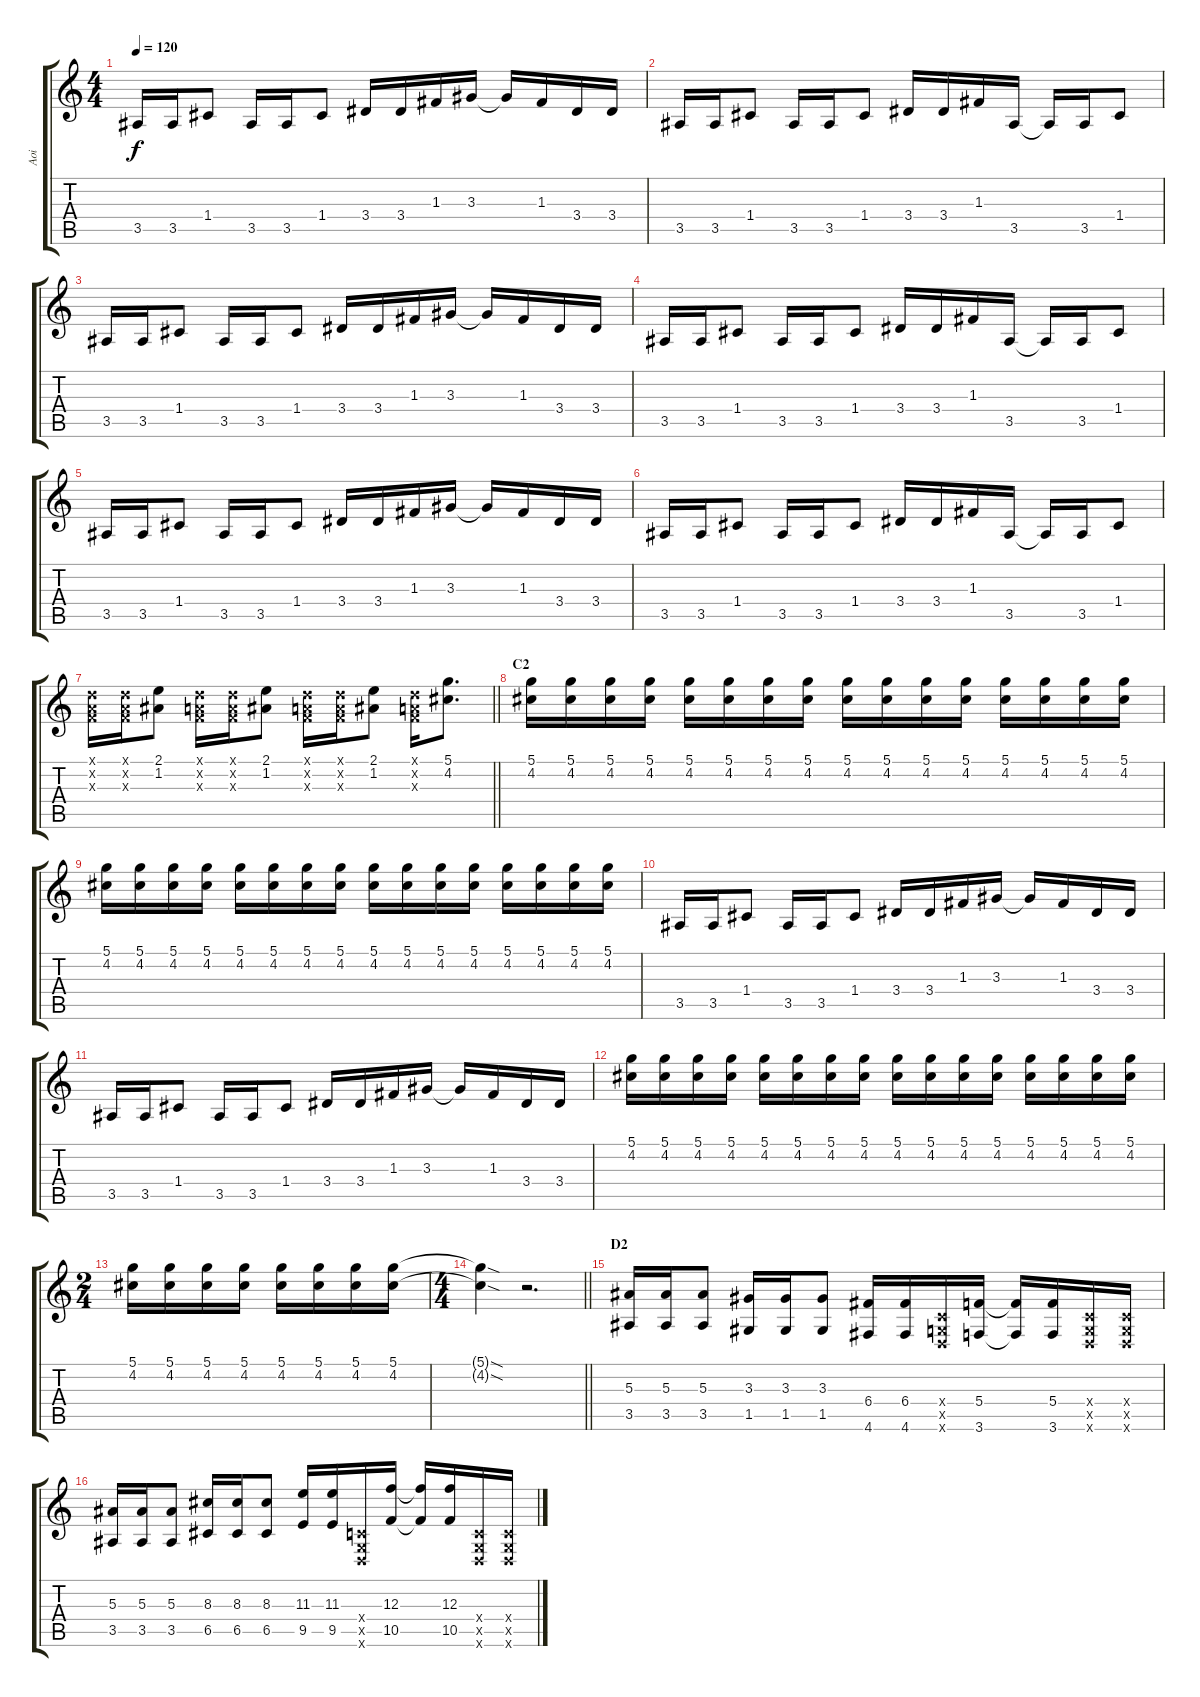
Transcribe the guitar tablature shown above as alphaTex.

\track ("Aoi" "Aoi") {instrument distortionguitar}
\staff {score tabs}
\tuning (D4 A3 F3 C3 G2 D2) {hide}
\ts (4 4)
\tempo 120
\clef g2
\ks c
3.5.16{dy f} 3.5.16 1.4.8 3.5.16 3.5.16 1.4.8 3.4.16 3.4.16 1.3.16 3.3.16 3.3{t}.16 1.3.16 3.4.16 3.4.16 |
3.5.16 3.5.16 1.4.8 3.5.16 3.5.16 1.4.8 3.4.16 3.4.16 1.3.16 3.5.16 3.5{t}.16 3.5.16 1.4.8 |
3.5.16 3.5.16 1.4.8 3.5.16 3.5.16 1.4.8 3.4.16 3.4.16 1.3.16 3.3.16 3.3{t}.16 1.3.16 3.4.16 3.4.16 |
3.5.16 3.5.16 1.4.8 3.5.16 3.5.16 1.4.8 3.4.16 3.4.16 1.3.16 3.5.16 3.5{t}.16 3.5.16 1.4.8 |
3.5.16 3.5.16 1.4.8 3.5.16 3.5.16 1.4.8 3.4.16 3.4.16 1.3.16 3.3.16 3.3{t}.16 1.3.16 3.4.16 3.4.16 |
3.5.16 3.5.16 1.4.8 3.5.16 3.5.16 1.4.8 3.4.16 3.4.16 1.3.16 3.5.16 3.5{t}.16 3.5.16 1.4.8 |
\barLineRight lightlight
(0.1{x} 0.2{x} 0.3{x}).16 (0.1{x} 0.2{x} 0.3{x}).16 (2.1 1.2).8 (0.1{x} 0.2{x} 0.3{x}).16 (0.1{x} 0.2{x} 0.3{x}).16 (2.1 1.2).8 (0.1{x} 0.2{x} 0.3{x}).16 (0.1{x} 0.2{x} 0.3{x}).16 (2.1 1.2).8 (0.1{x} 0.2{x} 0.3{x}).16 (5.1 4.2).8{d} |
\section ("" "C2")
(5.1 4.2).16 (5.1 4.2).16 (5.1 4.2).16 (5.1 4.2).16 (5.1 4.2).16 (5.1 4.2).16 (5.1 4.2).16 (5.1 4.2).16 (5.1 4.2).16 (5.1 4.2).16 (5.1 4.2).16 (5.1 4.2).16 (5.1 4.2).16 (5.1 4.2).16 (5.1 4.2).16 (5.1 4.2).16 |
(5.1 4.2).16 (5.1 4.2).16 (5.1 4.2).16 (5.1 4.2).16 (5.1 4.2).16 (5.1 4.2).16 (5.1 4.2).16 (5.1 4.2).16 (5.1 4.2).16 (5.1 4.2).16 (5.1 4.2).16 (5.1 4.2).16 (5.1 4.2).16 (5.1 4.2).16 (5.1 4.2).16 (5.1 4.2).16 |
3.5.16 3.5.16 1.4.8 3.5.16 3.5.16 1.4.8 3.4.16 3.4.16 1.3.16 3.3.16 3.3{t}.16 1.3.16 3.4.16 3.4.16 |
3.5.16 3.5.16 1.4.8 3.5.16 3.5.16 1.4.8 3.4.16 3.4.16 1.3.16 3.3.16 3.3{t}.16 1.3.16 3.4.16 3.4.16 |
(5.1 4.2).16 (5.1 4.2).16 (5.1 4.2).16 (5.1 4.2).16 (5.1 4.2).16 (5.1 4.2).16 (5.1 4.2).16 (5.1 4.2).16 (5.1 4.2).16 (5.1 4.2).16 (5.1 4.2).16 (5.1 4.2).16 (5.1 4.2).16 (5.1 4.2).16 (5.1 4.2).16 (5.1 4.2).16 |
\ts (2 4)
(5.1 4.2).16 (5.1 4.2).16 (5.1 4.2).16 (5.1 4.2).16 (5.1 4.2).16 (5.1 4.2).16 (5.1 4.2).16 (5.1 4.2).16 |
\ts (4 4)
\barLineRight lightlight
(5.1{sod t} 4.2{sod t}).4 r.2{d} |
\section ("" "D2")
(5.3 3.5).16 (5.3 3.5).16 (5.3 3.5).8 (3.3 1.5).16 (3.3 1.5).16 (3.3 1.5).8 (6.4 4.6).16 (6.4 4.6).16 (0.4{x} 0.5{x} 0.6{x}).16 (5.4 3.6).16 (5.4{t} 3.6{t}).16 (5.4 3.6).16 (0.4{x} 0.5{x} 0.6{x}).16 (0.4{x} 0.5{x} 0.6{x}).16 |
(5.3 3.5).16 (5.3 3.5).16 (5.3 3.5).8 (8.3 6.5).16 (8.3 6.5).16 (8.3 6.5).8 (11.3 9.5).16 (11.3 9.5).16 (0.4{x} 0.5{x} 0.6{x}).16 (12.3 10.5).16 (12.3{t} 10.5{t}).16 (12.3 10.5).16 (0.4{x} 0.5{x} 0.6{x}).16 (0.4{x} 0.5{x} 0.6{x}).16
